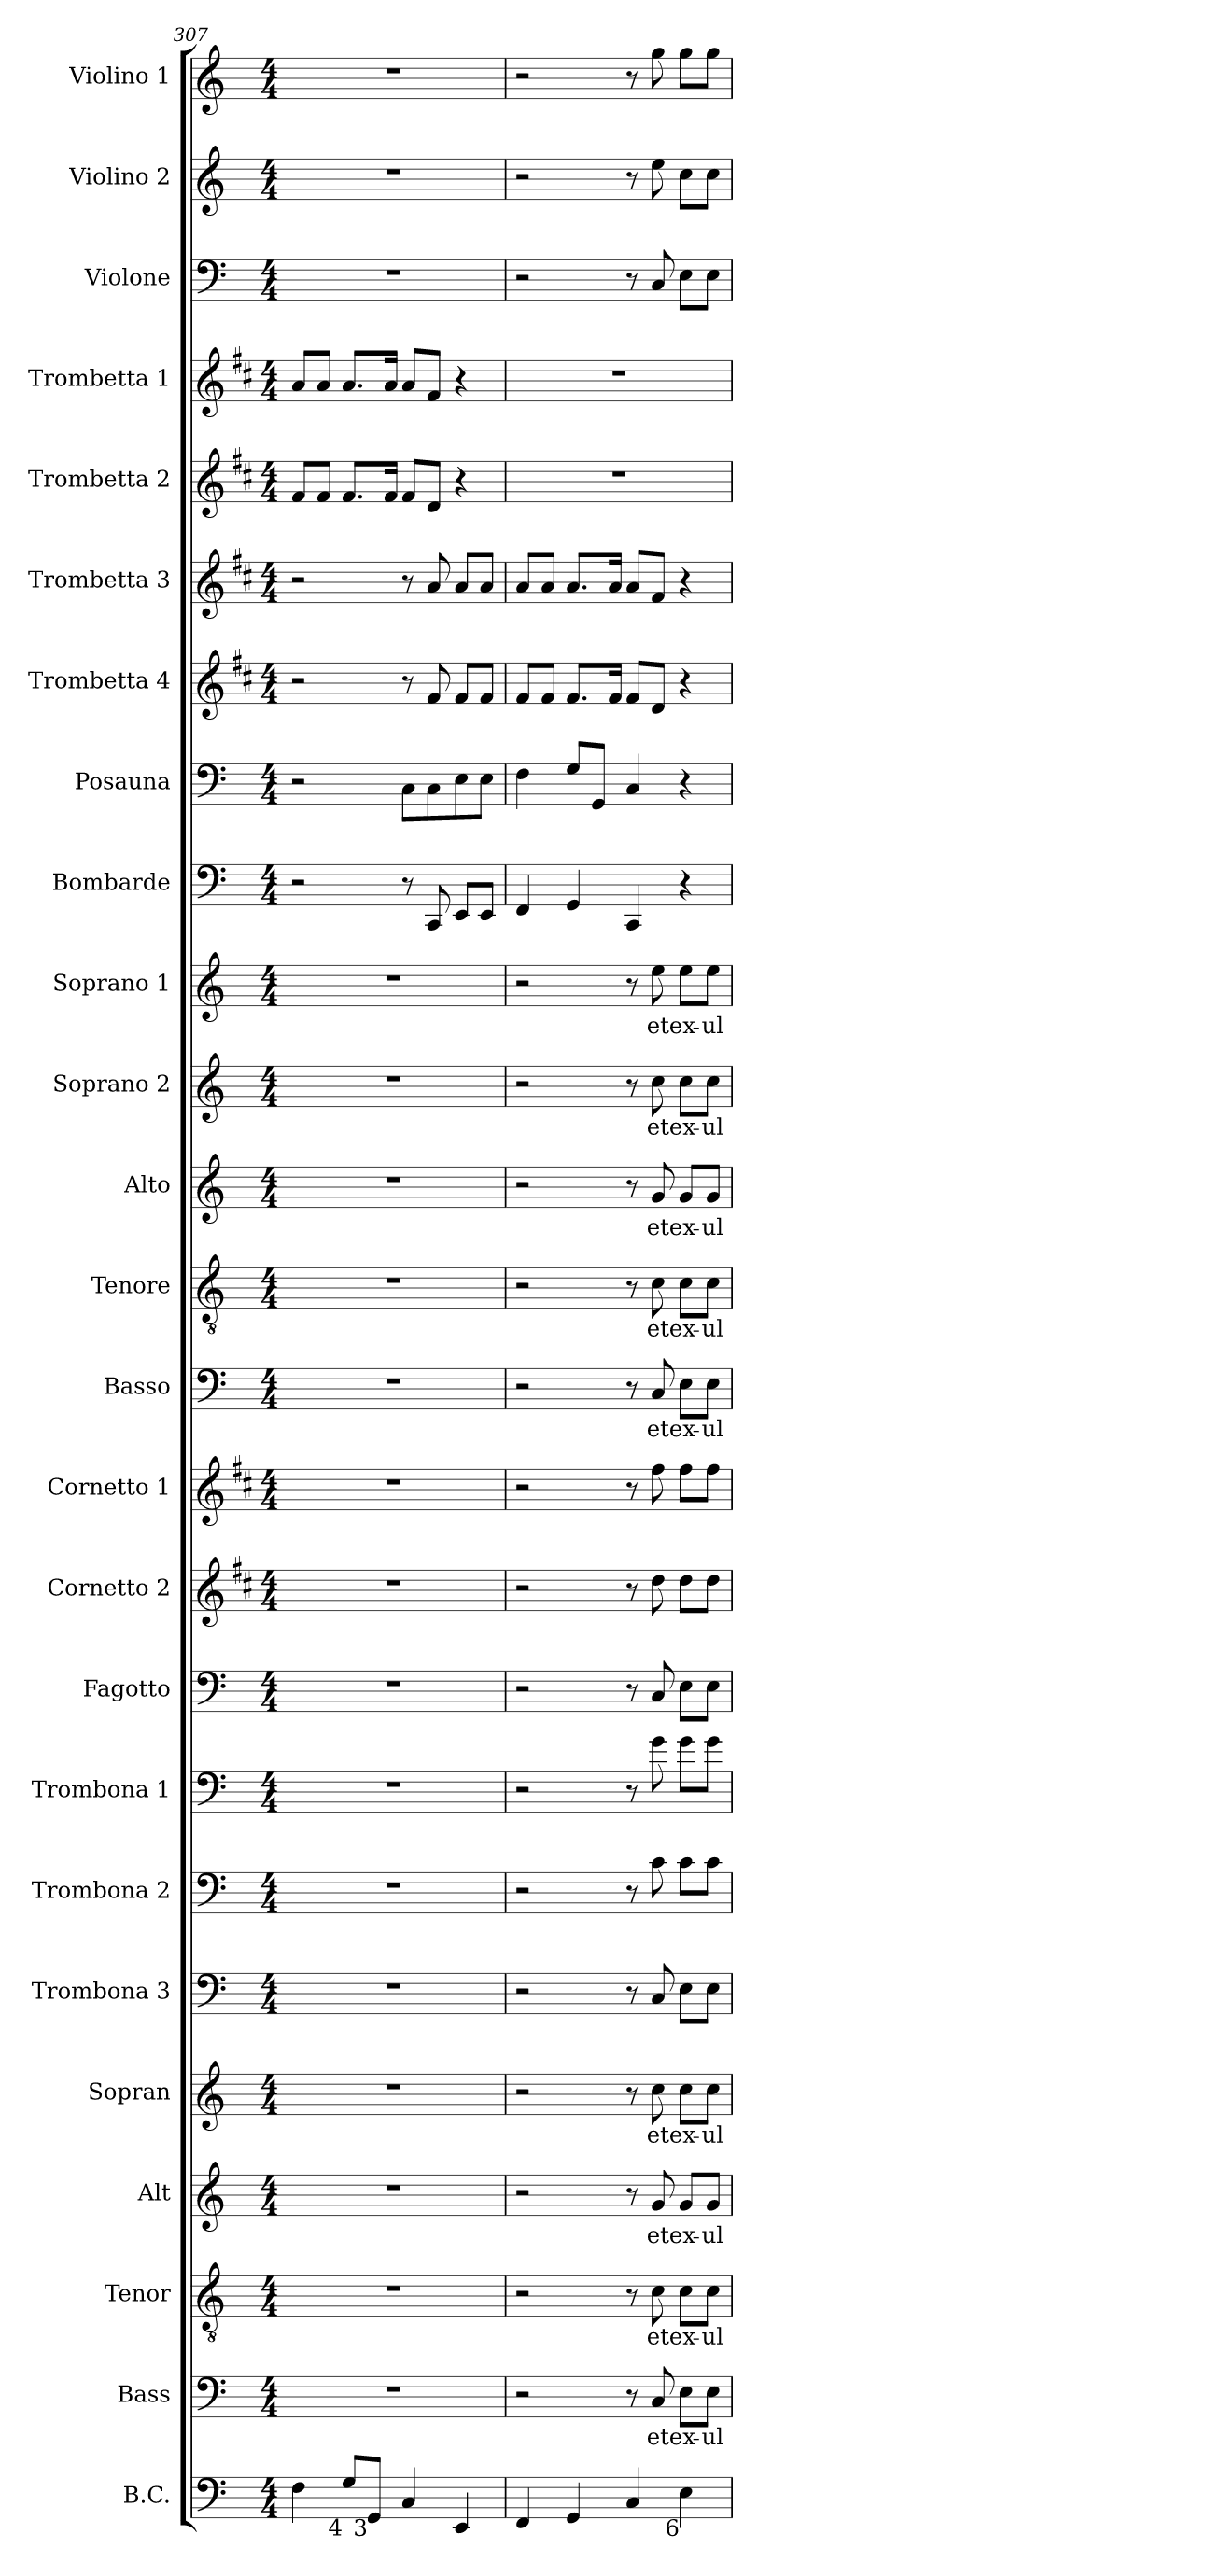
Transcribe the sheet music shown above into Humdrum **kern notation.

**kern	**kern	**text	**kern	**text	**kern	**text	**kern	**text	**kern	**kern	**kern	**kern	**kern	**kern	**kern	**text	**kern	**text	**kern	**text	**kern	**text	**kern	**text	**kern	**kern	**kern	**kern	**kern	**kern	**kern	**kern	**kern
*part25	*part24	*part24	*part23	*part23	*part22	*part22	*part21	*part21	*part20	*part19	*part18	*part17	*part16	*part15	*part14	*part14	*part13	*part13	*part12	*part12	*part11	*part11	*part10	*part10	*part9	*part8	*part7	*part6	*part5	*part4	*part3	*part2	*part1
*staff25	*staff24	*staff24	*staff23	*staff23	*staff22	*staff22	*staff21	*staff21	*staff20	*staff19	*staff18	*staff17	*staff16	*staff15	*staff14	*staff14	*staff13	*staff13	*staff12	*staff12	*staff11	*staff11	*staff10	*staff10	*staff9	*staff8	*staff7	*staff6	*staff5	*staff4	*staff3	*staff2	*staff1
*I"B.C.	*I"Bass	*	*I"Tenor	*	*I"Alt	*	*I"Sopran	*	*I"Trombona 3	*I"Trombona 2	*I"Trombona 1	*I"Fagotto	*I"Cornetto 2	*I"Cornetto 1	*I"Basso	*	*I"Tenore	*	*I"Alto	*	*I"Soprano 2	*	*I"Soprano 1	*	*I"Bombarde	*I"Posauna	*I"Trombetta 4	*I"Trombetta 3	*I"Trombetta 2	*I"Trombetta 1	*I"Violone	*I"Violino 2	*I"Violino 1
*I'B.C.	*I'B.	*	*I'T.	*	*I'A.	*	*I'S.	*	*I'Tbn. 2	*I'Tbn. 2	*I'Tbn. 1	*I'Fag.	*I'Cor. 2	*I'Cor. 1	*I'B.	*	*I'T.	*	*I'A.	*	*I'S.	*	*I'S.	*	*	*	*	*	*	*	*	*I'Vl. 2	*I'Vl. 1
!!LO:PB:g=z
*clefF4	*clefF4	*	*clefGv2	*	*clefG2	*	*clefG2	*	*clefF4	*clefF4	*clefF4	*clefF4	*clefG2	*clefG2	*clefF4	*	*clefGv2	*	*clefG2	*	*clefG2	*	*clefG2	*	*clefF4	*clefF4	*clefG2	*clefG2	*clefG2	*clefG2	*clefF4	*clefG2	*clefG2
*	*	*	*ITrd7c12	*	*	*	*	*	*	*	*	*	*ITrd1c2	*ITrd1c2	*	*	*ITrd7c12	*	*	*	*	*	*	*	*	*	*ITrd1c2	*ITrd1c2	*ITrd1c2	*ITrd1c2	*	*	*
*k[]	*k[]	*	*k[]	*	*k[]	*	*k[]	*	*k[]	*k[]	*k[]	*k[]	*k[]	*k[]	*k[]	*	*k[]	*	*k[]	*	*k[]	*	*k[]	*	*k[]	*k[]	*k[]	*k[]	*k[]	*k[]	*k[]	*k[]	*k[]
*C:	*C:	*	*C:	*	*C:	*	*C:	*	*C:	*C:	*C:	*C:	*C:	*C:	*C:	*	*C:	*	*C:	*	*C:	*	*C:	*	*C:	*C:	*C:	*C:	*C:	*C:	*C:	*C:	*C:
*M4/4	*M4/4	*	*M4/4	*	*M4/4	*	*M4/4	*	*M4/4	*M4/4	*M4/4	*M4/4	*M4/4	*M4/4	*M4/4	*	*M4/4	*	*M4/4	*	*M4/4	*	*M4/4	*	*M4/4	*M4/4	*M4/4	*M4/4	*M4/4	*M4/4	*M4/4	*M4/4	*M4/4
=307	=307	=307	=307	=307	=307	=307	=307	=307	=307	=307	=307	=307	=307	=307	=307	=307	=307	=307	=307	=307	=307	=307	=307	=307	=307	=307	=307	=307	=307	=307	=307	=307	=307
4Fi\	1r	.	1r	.	1r	.	1r	.	1r	1r	1r	1r	1r	1r	1r	.	1r	.	1r	.	1r	.	1r	.	2r	2r	2r	2r	8ei/L	8gi/L	1r	1r	1r
.	.	.	.	.	.	.	.	.	.	.	.	.	.	.	.	.	.	.	.	.	.	.	.	.	.	.	.	.	8ei/J	8gi/J	.	.	.
!LO:TX:b:rj:t=4	!	!	!	!	!	!	!	!	!	!	!	!	!	!	!	!	!	!	!	!	!	!	!	!	!	!	!	!	!	!	!	!	!
8Gi/L	.	.	.	.	.	.	.	.	.	.	.	.	.	.	.	.	.	.	.	.	.	.	.	.	.	.	.	.	8.ei/L	8.gi/L	.	.	.
!LO:TX:b:rj:t=3	!	!	!	!	!	!	!	!	!	!	!	!	!	!	!	!	!	!	!	!	!	!	!	!	!	!	!	!	!	!	!	!	!
8GGi/J	.	.	.	.	.	.	.	.	.	.	.	.	.	.	.	.	.	.	.	.	.	.	.	.	.	.	.	.	.	.	.	.	.
.	.	.	.	.	.	.	.	.	.	.	.	.	.	.	.	.	.	.	.	.	.	.	.	.	.	.	.	.	16ei/Jk	16gi/Jk	.	.	.
4Ci/	.	.	.	.	.	.	.	.	.	.	.	.	.	.	.	.	.	.	.	.	.	.	.	.	8r	8Ci\L	8r	8r	8ei/L	8gi/L	.	.	.
.	.	.	.	.	.	.	.	.	.	.	.	.	.	.	.	.	.	.	.	.	.	.	.	.	8CCi/	8Ci\	8ei/	8gi/	8ci/J	8ei/J	.	.	.
4EEi/	.	.	.	.	.	.	.	.	.	.	.	.	.	.	.	.	.	.	.	.	.	.	.	.	8EEi/L	8Ei\	8ei/L	8gi/L	4r	4r	.	.	.
.	.	.	.	.	.	.	.	.	.	.	.	.	.	.	.	.	.	.	.	.	.	.	.	.	8EEi/J	8Ei\J	8ei/J	8gi/J	.	.	.	.	.
=308	=308	=308	=308	=308	=308	=308	=308	=308	=308	=308	=308	=308	=308	=308	=308	=308	=308	=308	=308	=308	=308	=308	=308	=308	=308	=308	=308	=308	=308	=308	=308	=308	=308
4FFi/	2r	.	2r	.	2r	.	2r	.	2r	2r	2r	2r	2r	2r	2r	.	2r	.	2r	.	2r	.	2r	.	4FFi/	4Fi\	8ei/L	8gi/L	1r	1r	2r	2r	2r
.	.	.	.	.	.	.	.	.	.	.	.	.	.	.	.	.	.	.	.	.	.	.	.	.	.	.	8ei/J	8gi/J	.	.	.	.	.
4GGi/	.	.	.	.	.	.	.	.	.	.	.	.	.	.	.	.	.	.	.	.	.	.	.	.	4GGi/	8Gi/L	8.ei/L	8.gi/L	.	.	.	.	.
.	.	.	.	.	.	.	.	.	.	.	.	.	.	.	.	.	.	.	.	.	.	.	.	.	.	8GGi/J	.	.	.	.	.	.	.
.	.	.	.	.	.	.	.	.	.	.	.	.	.	.	.	.	.	.	.	.	.	.	.	.	.	.	16ei/Jk	16gi/Jk	.	.	.	.	.
4Ci/	8r	.	8r	.	8r	.	8r	.	8r	8r	8r	8r	8r	8r	8r	.	8r	.	8r	.	8r	.	8r	.	4CCi/	4Ci/	8ei/L	8gi/L	.	.	8r	8r	8r
!	!	!LO:LY:b:color=#000000	!	!	!	!	!	!	!	!	!	!	!	!	!	!	!	!	!	!	!	!	!	!	!	!	!	!	!	!	!	!	!
!	!	!	!	!LO:LY:b:color=#000000	!	!	!	!	!	!	!	!	!	!	!	!	!	!	!	!	!	!	!	!	!	!	!	!	!	!	!	!	!
!	!	!	!	!	!	!LO:LY:b:color=#000000	!	!	!	!	!	!	!	!	!	!	!	!	!	!	!	!	!	!	!	!	!	!	!	!	!	!	!
!	!	!	!	!	!	!	!	!LO:LY:b:color=#000000	!	!	!	!	!	!	!	!	!	!	!	!	!	!	!	!	!	!	!	!	!	!	!	!	!
!	!	!	!	!	!	!	!	!	!	!	!	!	!	!	!	!LO:LY:b:color=#000000	!	!	!	!	!	!	!	!	!	!	!	!	!	!	!	!	!
!	!	!	!	!	!	!	!	!	!	!	!	!	!	!	!	!	!	!LO:LY:b:color=#000000	!	!	!	!	!	!	!	!	!	!	!	!	!	!	!
!	!	!	!	!	!	!	!	!	!	!	!	!	!	!	!	!	!	!	!	!LO:LY:b:color=#000000	!	!	!	!	!	!	!	!	!	!	!	!	!
!	!	!	!	!	!	!	!	!	!	!	!	!	!	!	!	!	!	!	!	!	!	!LO:LY:b:color=#000000	!	!	!	!	!	!	!	!	!	!	!
!	!	!	!	!	!	!	!	!	!	!	!	!	!	!	!	!	!	!	!	!	!	!	!	!LO:LY:b:color=#000000	!	!	!	!	!	!	!	!	!
.	8Ci/	et	8Ci\	et	8gi/	et	8cci\	et	8Ci/	8ci\	8gi\	8Ci/	8cci\	8eei\	8Ci/	et	8Ci\	et	8gi/	et	8cci\	et	8eei\	et	.	.	8ci/J	8ei/J	.	.	8Ci/	8eei\	8ggi\
!	!	!LO:LY:b:color=#000000	!	!	!	!	!	!	!	!	!	!	!	!	!	!	!	!	!	!	!	!	!	!	!	!	!	!	!	!	!	!	!
!	!	!	!	!LO:LY:b:color=#000000	!	!	!	!	!	!	!	!	!	!	!	!	!	!	!	!	!	!	!	!	!	!	!	!	!	!	!	!	!
!	!	!	!	!	!	!LO:LY:b:color=#000000	!	!	!	!	!	!	!	!	!	!	!	!	!	!	!	!	!	!	!	!	!	!	!	!	!	!	!
!	!	!	!	!	!	!	!	!LO:LY:b:color=#000000	!	!	!	!	!	!	!	!	!	!	!	!	!	!	!	!	!	!	!	!	!	!	!	!	!
!	!	!	!	!	!	!	!	!	!	!	!	!	!	!	!	!LO:LY:b:color=#000000	!	!	!	!	!	!	!	!	!	!	!	!	!	!	!	!	!
!	!	!	!	!	!	!	!	!	!	!	!	!	!	!	!	!	!	!LO:LY:b:color=#000000	!	!	!	!	!	!	!	!	!	!	!	!	!	!	!
!	!	!	!	!	!	!	!	!	!	!	!	!	!	!	!	!	!	!	!	!LO:LY:b:color=#000000	!	!	!	!	!	!	!	!	!	!	!	!	!
!	!	!	!	!	!	!	!	!	!	!	!	!	!	!	!	!	!	!	!	!	!	!LO:LY:b:color=#000000	!	!	!	!	!	!	!	!	!	!	!
!LO:TX:b:rj:t=6	!	!	!	!	!	!	!	!	!	!	!	!	!	!	!	!	!	!	!	!	!	!	!	!	!	!	!	!	!	!	!	!	!
!	!	!	!	!	!	!	!	!	!	!	!	!	!	!	!	!	!	!	!	!	!	!	!	!LO:LY:b:color=#000000	!	!	!	!	!	!	!	!	!
4Ei\	8Ei\L	ex-	8Ci\L	ex-	8gi/L	ex-	8cci\L	ex-	8Ei\L	8ci\L	8gi\L	8Ei\L	8cci\L	8eei\L	8Ei\L	ex-	8Ci\L	ex-	8gi/L	ex-	8cci\L	ex-	8eei\L	ex-	4r	4r	4r	4r	.	.	8Ei\L	8cci\L	8ggi\L
!	!	!LO:LY:b:color=#000000	!	!	!	!	!	!	!	!	!	!	!	!	!	!	!	!	!	!	!	!	!	!	!	!	!	!	!	!	!	!	!
!	!	!	!	!LO:LY:b:color=#000000	!	!	!	!	!	!	!	!	!	!	!	!	!	!	!	!	!	!	!	!	!	!	!	!	!	!	!	!	!
!	!	!	!	!	!	!LO:LY:b:color=#000000	!	!	!	!	!	!	!	!	!	!	!	!	!	!	!	!	!	!	!	!	!	!	!	!	!	!	!
!	!	!	!	!	!	!	!	!LO:LY:b:color=#000000	!	!	!	!	!	!	!	!	!	!	!	!	!	!	!	!	!	!	!	!	!	!	!	!	!
!	!	!	!	!	!	!	!	!	!	!	!	!	!	!	!	!LO:LY:b:color=#000000	!	!	!	!	!	!	!	!	!	!	!	!	!	!	!	!	!
!	!	!	!	!	!	!	!	!	!	!	!	!	!	!	!	!	!	!LO:LY:b:color=#000000	!	!	!	!	!	!	!	!	!	!	!	!	!	!	!
!	!	!	!	!	!	!	!	!	!	!	!	!	!	!	!	!	!	!	!	!LO:LY:b:color=#000000	!	!	!	!	!	!	!	!	!	!	!	!	!
!	!	!	!	!	!	!	!	!	!	!	!	!	!	!	!	!	!	!	!	!	!	!LO:LY:b:color=#000000	!	!	!	!	!	!	!	!	!	!	!
!	!	!	!	!	!	!	!	!	!	!	!	!	!	!	!	!	!	!	!	!	!	!	!	!LO:LY:b:color=#000000	!	!	!	!	!	!	!	!	!
.	8Ei\J	-ul-	8Ci\J	-ul-	8gi/J	-ul-	8cci\J	-ul-	8Ei\J	8ci\J	8gi\J	8Ei\J	8cci\J	8eei\J	8Ei\J	-ul-	8Ci\J	-ul-	8gi/J	-ul-	8cci\J	-ul-	8eei\J	-ul-	.	.	.	.	.	.	8Ei\J	8cci\J	8ggi\J
=	=	=	=	=	=	=	=	=	=	=	=	=	=	=	=	=	=	=	=	=	=	=	=	=	=	=	=	=	=	=	=	=	=
*-	*-	*-	*-	*-	*-	*-	*-	*-	*-	*-	*-	*-	*-	*-	*-	*-	*-	*-	*-	*-	*-	*-	*-	*-	*-	*-	*-	*-	*-	*-	*-	*-	*-
